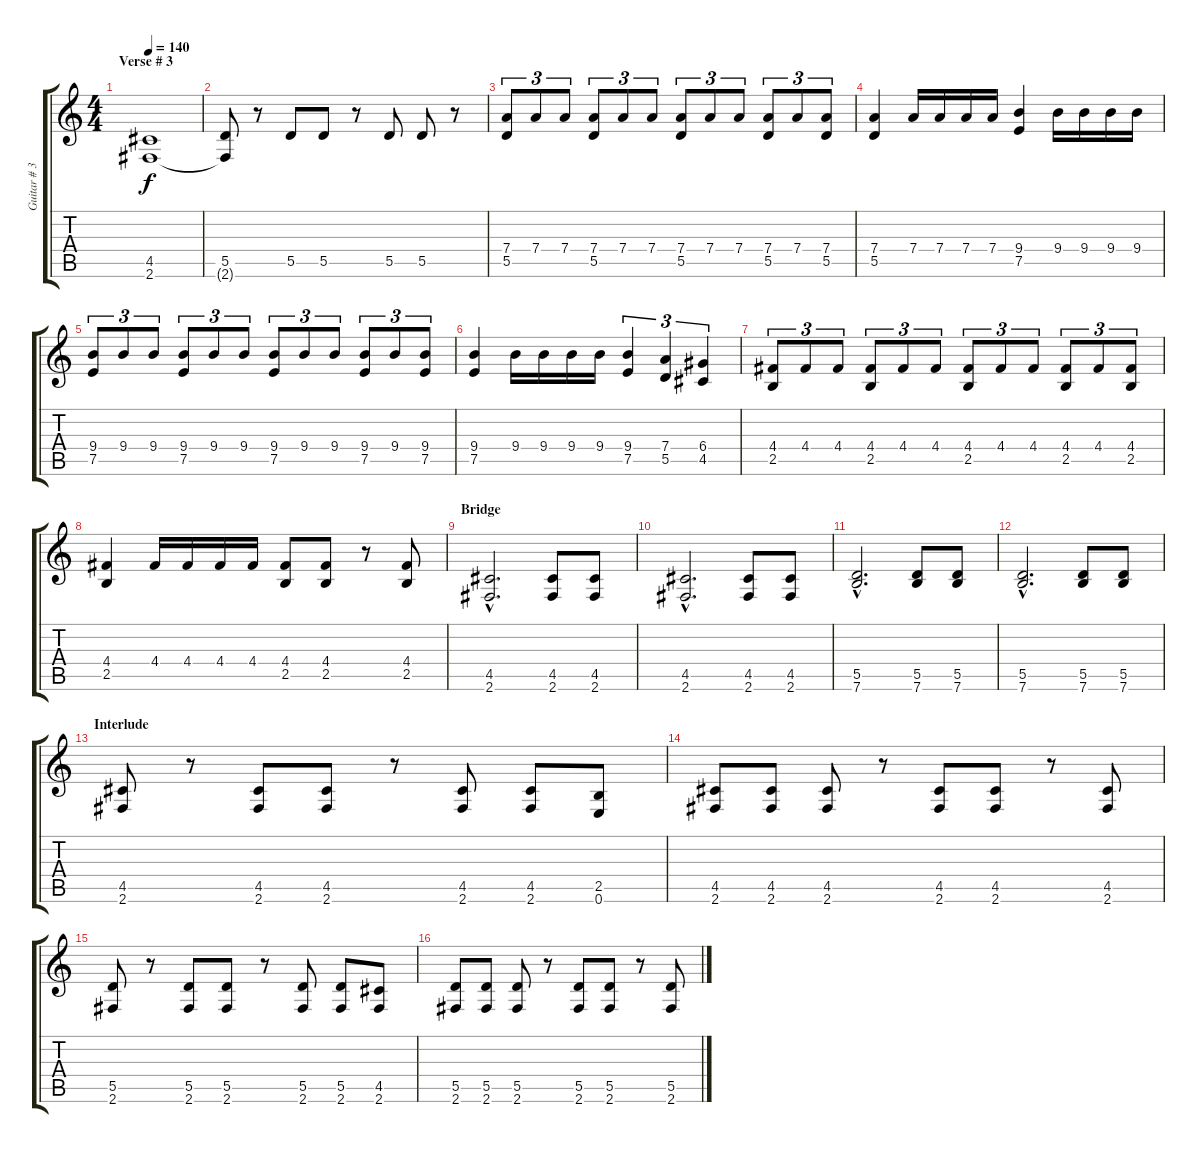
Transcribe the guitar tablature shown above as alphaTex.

\track ("Guitar # 3 - Distorted Guitar" "Guitar # 3") {instrument distortionguitar}
\staff {score tabs}
\tuning (E4 B3 G3 D3 A2 E2) {hide}
\ts (4 4)
\section ("" "Verse # 3")
\tempo 140
\clef g2
\ks c
(4.5 2.6).1{dy f volume 0 balance 16} |
(5.5 2.6{t}).8{volume 8 balance 8} r.8 5.5.8 5.5.8 r.8 5.5.8 5.5.8 r.8 |
(7.4 5.5).8{tu (3 2)} 7.4.8{tu (3 2)} 7.4.8{tu (3 2)} (7.4 5.5).8{tu (3 2)} 7.4.8{tu (3 2)} 7.4.8{tu (3 2)} (7.4 5.5).8{tu (3 2)} 7.4.8{tu (3 2)} 7.4.8{tu (3 2)} (7.4 5.5).8{tu (3 2)} 7.4.8{tu (3 2)} (7.4 5.5).8{tu (3 2)} |
(7.4 5.5).4 7.4.16 7.4.16 7.4.16 7.4.16 (9.4 7.5).4 9.4.16 9.4.16 9.4.16 9.4.16 |
(9.4 7.5).8{tu (3 2) volume 11 balance 8} 9.4.8{tu (3 2)} 9.4.8{tu (3 2)} (9.4 7.5).8{tu (3 2)} 9.4.8{tu (3 2)} 9.4.8{tu (3 2)} (9.4 7.5).8{tu (3 2)} 9.4.8{tu (3 2)} 9.4.8{tu (3 2)} (9.4 7.5).8{tu (3 2)} 9.4.8{tu (3 2)} (9.4 7.5).8{tu (3 2)} |
(9.4 7.5).4 9.4.16 9.4.16 9.4.16 9.4.16 (9.4 7.5).4{tu (3 2)} (7.4 5.5).4{tu (3 2)} (6.4 4.5).4{tu (3 2)} |
(4.4 2.5).8{tu (3 2) volume 11 balance 8} 4.4.8{tu (3 2)} 4.4.8{tu (3 2)} (4.4 2.5).8{tu (3 2)} 4.4.8{tu (3 2)} 4.4.8{tu (3 2)} (4.4 2.5).8{tu (3 2)} 4.4.8{tu (3 2)} 4.4.8{tu (3 2)} (4.4 2.5).8{tu (3 2)} 4.4.8{tu (3 2)} (4.4 2.5).8{tu (3 2)} |
(4.4 2.5).4 4.4.16 4.4.16 4.4.16 4.4.16 (4.4 2.5).8 (4.4 2.5).8 r.8 (4.4 2.5).8 |
\section ("" "Bridge")
(4.5{hac} 2.6{hac}).2{d} (4.5 2.6).8 (4.5 2.6).8 |
(4.5{hac} 2.6{hac}).2{d} (4.5 2.6).8 (4.5 2.6).8 |
(5.5{hac} 7.6{hac}).2{d} (5.5 7.6).8 (5.5 7.6).8 |
(5.5{hac} 7.6{hac}).2{d} (5.5 7.6).8 (5.5 7.6).8 |
\section ("" "Interlude")
(4.5 2.6).8{volume 12 balance 8} r.8 (4.5 2.6).8 (4.5 2.6).8 r.8 (4.5 2.6).8 (4.5 2.6).8 (2.5 0.6).8 |
(4.5 2.6).8 (4.5 2.6).8 (4.5 2.6).8 r.8 (4.5 2.6).8 (4.5 2.6).8 r.8 (4.5 2.6).8 |
(5.5 2.6).8 r.8 (5.5 2.6).8 (5.5 2.6).8 r.8 (5.5 2.6).8 (5.5 2.6).8 (4.5 2.6).8 |
(5.5 2.6).8 (5.5 2.6).8 (5.5 2.6).8 r.8 (5.5 2.6).8 (5.5 2.6).8 r.8 (5.5 2.6).8
